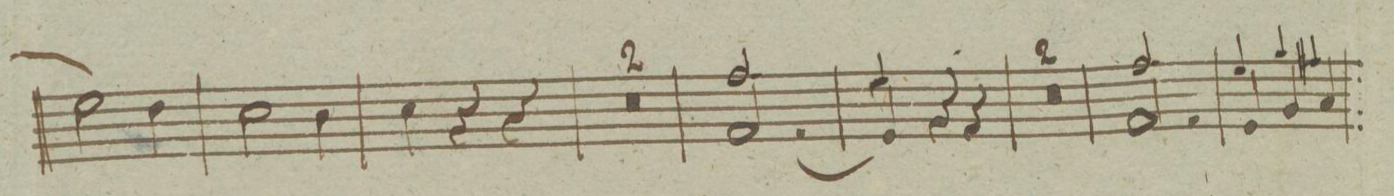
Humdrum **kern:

**kern	**dynam
*I"Clarinetto Primo in C.	*
*clefG2	*
*k[]	*
*M3/4	*
2ee\]	.
4dd\	.
=128	=128
2cc\	.
4b\	.
=129	=129
4cc\	.
4r	.
4r	.
=130	=130
1.r	.
=131	=131
=132	=132
*^	*
2.ff/	(2.f/	.
=133	=133	=133
4ee/	4e/)	.
4r	4ryy	.
4r	4ryy	.
*v	*v	*
=134	=134
1.r	.
=135	=135
=136	=136
*^	*
*cue	*	*
2.ff/	2.f/	.
=137	=137	=137
4ee/	4e/	.
4gg/	4g/	.
4ff#X/	4a/	.
=138	=138	=138
*-	*-	*-
